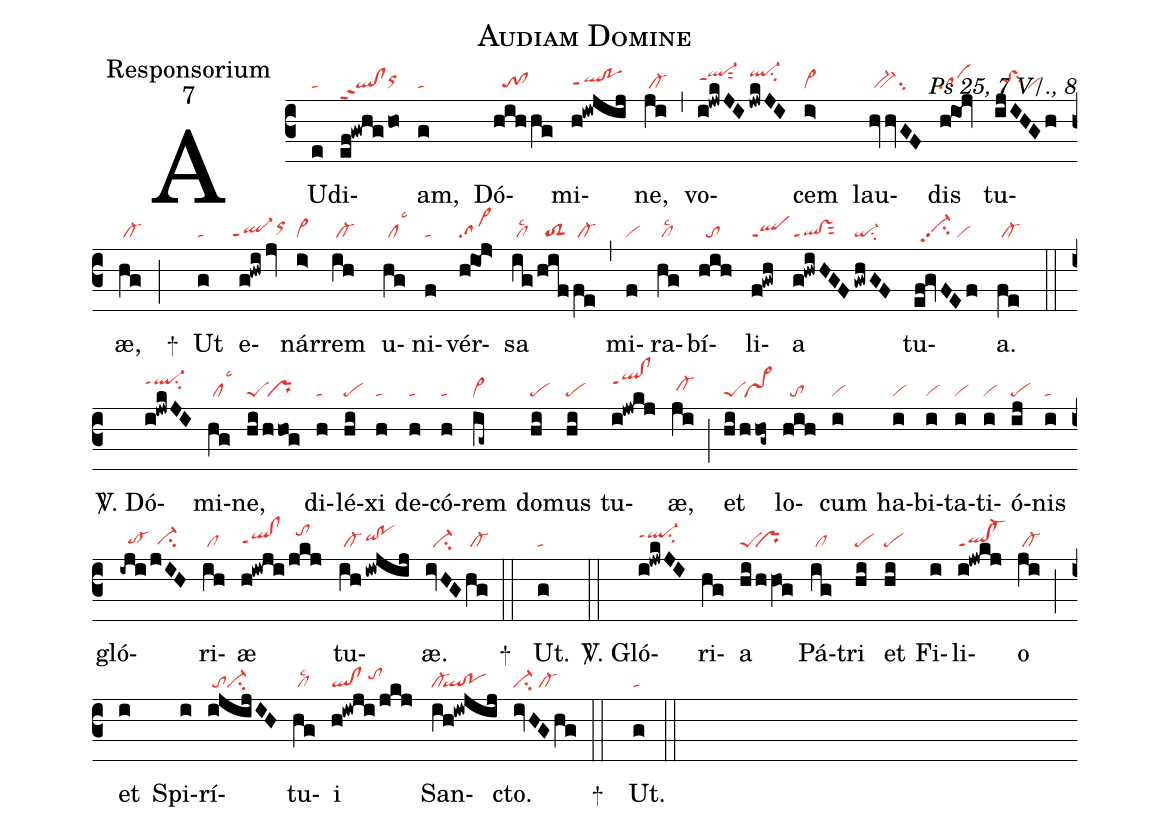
name:Audiam Domine;
office-part:Responsorium;
mode:7;
commentary:Ps 25, 7 V/., 8;
nabc-lines:1;
%%
(c3)AU(e|ta)di(ef!gwhgho|ql!clppt2orhh)am,(g|ta) Dó(hihhg|//to!cl)mi(h!iwjij|qlhg!pohgppt1)ne,(ji|/cl-) (,) vo(i!jwkJI|ql-hjppt1sut2|/jwkJI|ql-hjsu2)cem(i>|vi>) lau(hvhvGF|/bv-su2)dis(h!ioj|sa) tu(ijIHGh|//toShhsu2/vi)æ,(hg|/cl-) (;)
+() Ut(g|ta) e(g!hwi/jv|``ql-ppt1orhi)nár(i>|vi>)rem(ih|/cl-) u(hg|/cllsc3)ni(f|ta)vér(h!io!j>|sa>)sa(ig|/cllsc2|/hif|//toS2|fe|/cl-) (,) mi(f|vi)ra(hg|/cllsc2)bí(hih|//to)li(f!gwh|qlppt1)a(g!hwiHGF|ql!vsppt1sut2|/gwhGF|qi-su2) tu(ef!gvFEf|//vi-hhpp2su2/vi)a.(fe|/cl-) (::)

<sp>V/</sp>. Dó(i!jwkJI|ql-hjppt1su2)mi(hg|/cllsc3)ne,(hi|peS|/hhog|/pr) di(h|ta)lé(hi|pe)xi(h|ta) de(h|ta)có(h|ta)rem(ig~|cl~) do(hi|pe)mus(hi|pe) tu(i!jwkj|qlhj!clhjppt1)æ,(ji|/cl-hh) (;) et(hi|peS|/hhog~|/pr~) lo(hih|//to)cum(i|vi) ha(i|vi)bi(i|vi)ta(i|vi)ti(i|vi)ó(ij|pe)nis(i|ta) gló(-iji|//to-hg|jIH|//ci-hg)ri(ih|/cl)æ(h!iwji|qlhg!clhgppt1|/jkj|//tohj) tu(ih|/cl-|!iwjij|qihh!pohh)æ.(ivHG|//ci-|hg|/cl-) (::)
+() Ut.(g|ta) (::)

<sp>V/</sp>. Gló(i!jwkJI|ql-hippt1su2)ri(hg)a(hi/hhVO!g|peS``pr)
Pá(ig|/cl)tri(hi|pe) et(hi|pe) Fi(i)li(i!jwkj|ql!cl-ppt1)o(ji|/cl-) (;)
et(i) Spi(i)rí(i!@jijIH|/toci-)tu(hg|/cllsc2)i(h!iwji/jkj|ql!cl/tohi)
San(ih!iw!@jij|cl-``ql!po)cto.(ivHGhg|ci-/cl-) (::)
+() Ut.(g|ta) (::)
